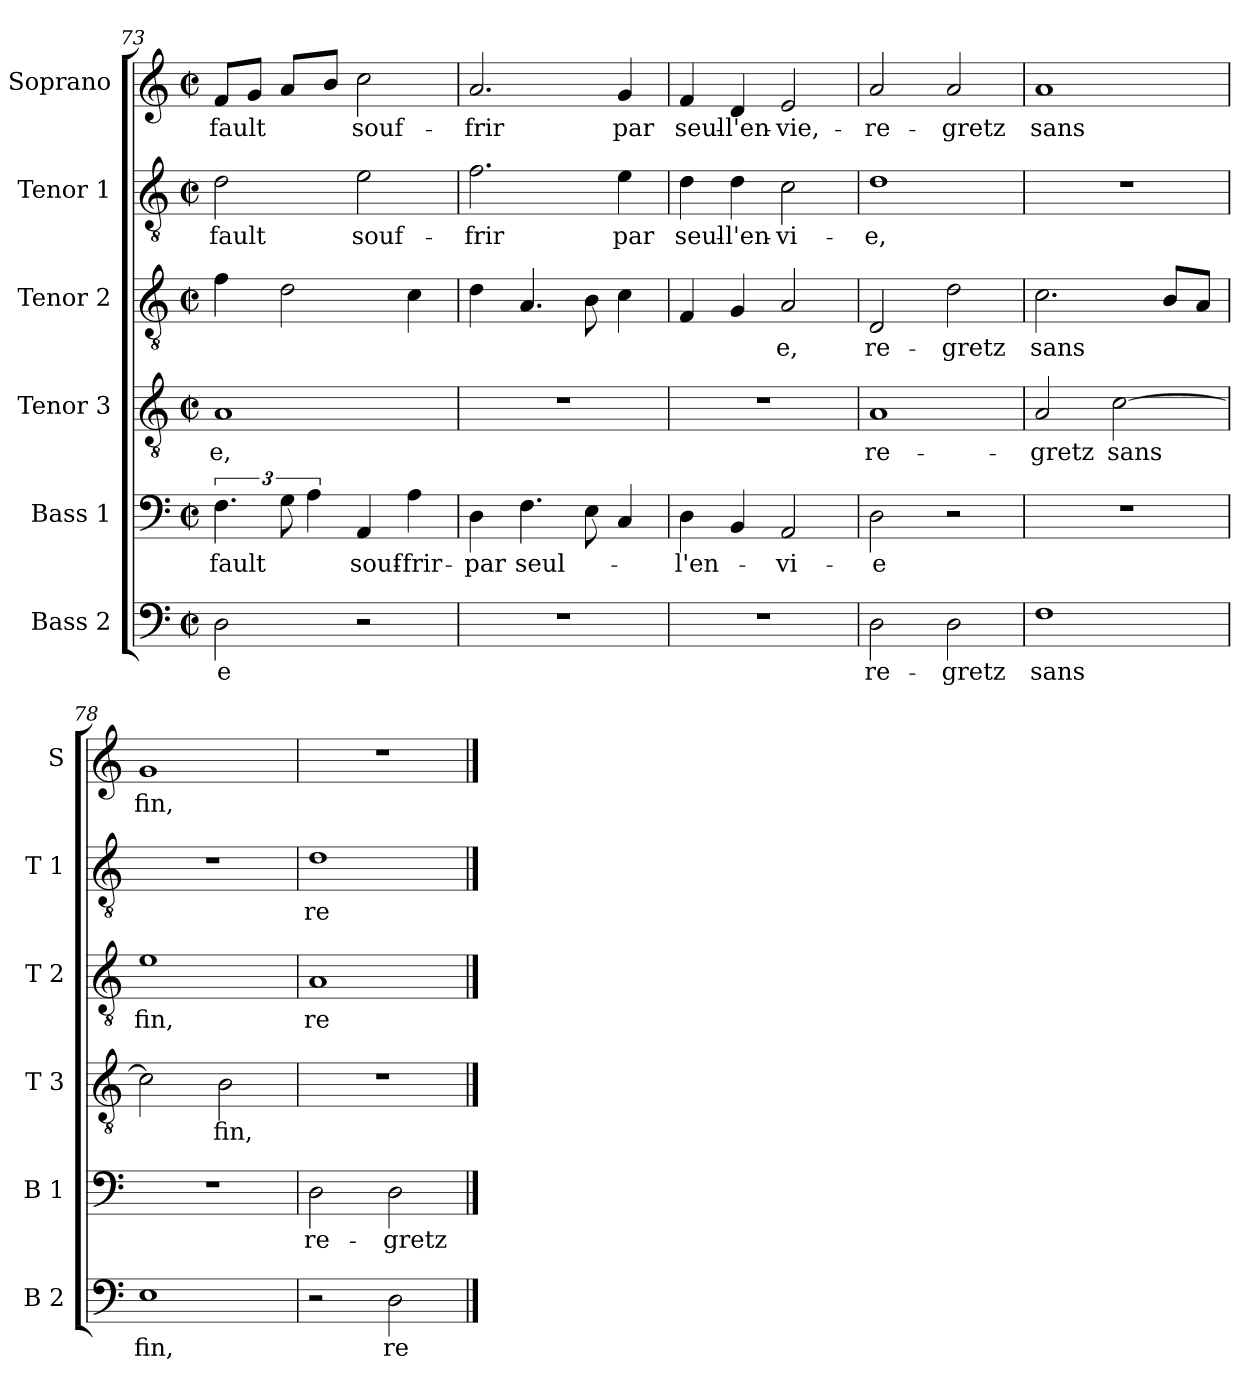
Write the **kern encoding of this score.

**kern	**text	**kern	**text	**kern	**text	**kern	**text	**kern	**text	**kern	**text
*part6	*part6	*part5	*part5	*part4	*part4	*part3	*part3	*part2	*part2	*part1	*part1
*staff6	*staff6	*staff5	*staff5	*staff4	*staff4	*staff3	*staff3	*staff2	*staff2	*staff1	*staff1
*I"Bass 2	*	*I"Bass 1	*	*I"Tenor 3	*	*I"Tenor 2	*	*I"Tenor 1	*	*I"Soprano	*
*I'B 2	*	*I'B 1	*	*I'T 3	*	*I'T 2	*	*I'T 1	*	*I'S	*
!!LO:LB:g=z
*clefF4	*	*clefF4	*	*clefGv2	*	*clefGv2	*	*clefGv2	*	*clefG2	*
*k[]	*	*k[]	*	*k[]	*	*k[]	*	*k[]	*	*k[]	*
*M2/2	*	*M2/2	*	*M2/2	*	*M2/2	*	*M2/2	*	*M2/2	*
*met(c|)	*	*met(c|)	*	*met(c|)	*	*met(c|)	*	*met(c|)	*	*met(c|)	*
=73	=73	=73	=73	=73	=73	=73	=73	=73	=73	=73	=73
!	!LO:LY:b	!	!LO:LY:b	!	!LO:LY:b	!	!	!	!LO:LY:b	!	!LO:LY:b
2D\	-e	6.F\	fault	1A	-e,	4f\	.	2d\	fault	8f/L	fault
.	.	.	.	.	.	.	.	.	.	8g/J	.
.	.	12G\	.	.	.	2d\	.	.	.	8a/L	.
.	.	6A\	.	.	.	.	.	.	.	.	.
.	.	.	.	.	.	.	.	.	.	8b/J	.
!	!	!	!LO:LY:b	!	!	!	!	!	!LO:LY:b	!	!LO:LY:b
2r	.	4AA/	souf-	.	.	.	.	2e\	souf-	2cc\	souf-
!	!	!	!LO:LY:b	!	!	!	!	!	!	!	!
.	.	4A\	-frir-	.	.	4c\	.	.	.	.	.
!!LO:PB:g=z
=74	=74	=74	=74	=74	=74	=74	=74	=74	=74	=74	=74
!	!	!	!LO:LY:b	!	!	!	!	!	!LO:LY:b	!	!LO:LY:b
1r	.	4D\	-par	1r	.	4d\	.	2.f\	-frir	2.a/	-frir
!	!	!	!LO:LY:b	!	!	!	!	!	!	!	!
.	.	4.F\	seul-	.	.	4.A/	.	.	.	.	.
.	.	8E\	.	.	.	8B\	.	.	.	.	.
!	!	!	!	!	!	!	!	!	!LO:LY:b	!	!LO:LY:b
.	.	4C/	.	.	.	4c\	.	4e\	par	4g/	par
=75	=75	=75	=75	=75	=75	=75	=75	=75	=75	=75	=75
!	!	!	!LO:LY:b	!	!	!	!	!	!LO:LY:b	!	!LO:LY:b
1r	.	4D\	-l'en-	1r	.	4F/	.	4d\	seul-	4f/	seul-
!	!	!	!	!	!	!	!	!	!LO:LY:b	!	!LO:LY:b
.	.	4BB/	.	.	.	4G/	.	4d\	-l'en-	4d/	-l'en-
!	!	!	!LO:LY:b	!	!	!	!LO:LY:b	!	!LO:LY:b	!	!LO:LY:b
.	.	2AA/	-vi-	.	.	2A/	-e,	2c\	-vi-	2e/	-vie,-
=76	=76	=76	=76	=76	=76	=76	=76	=76	=76	=76	=76
!	!LO:LY:b	!	!LO:LY:b	!	!LO:LY:b	!	!LO:LY:b	!	!LO:LY:b	!	!LO:LY:b
2D\	re-	2D\	-e	1A	re-	2D/	re-	1d	-e,	2a/	-re-
!	!LO:LY:b	!	!	!	!	!	!LO:LY:b	!	!	!	!LO:LY:b
2D\	-gretz	2r	.	.	.	2d\	-gretz	.	.	2a/	-gretz
=77	=77	=77	=77	=77	=77	=77	=77	=77	=77	=77	=77
!	!LO:LY:b	!	!	!	!LO:LY:b	!	!LO:LY:b	!	!	!	!LO:LY:b
1F	sans	1r	.	2A/	-gretz	2.c\	sans	1r	.	1a	sans
!	!	!	!	!	!LO:LY:b	!	!	!	!	!	!
.	.	.	.	[2c\	sans	.	.	.	.	.	.
.	.	.	.	.	.	8B/L	.	.	.	.	.
.	.	.	.	.	.	8A/J	.	.	.	.	.
=78	=78	=78	=78	=78	=78	=78	=78	=78	=78	=78	=78
!	!LO:LY:b	!	!	!	!	!	!LO:LY:b	!	!	!	!LO:LY:b
1E	fin,	1r	.	2c\]	.	1e	fin,	1r	.	1g	fin,
!	!	!	!	!	!LO:LY:b	!	!	!	!	!	!
.	.	.	.	2B\	fin,	.	.	.	.	.	.
=79	=79	=79	=79	=79	=79	=79	=79	=79	=79	=79	=79
!	!	!	!LO:LY:b	!	!	!	!LO:LY:b	!	!LO:LY:b	!	!
2r	.	2D\	re-	1r	.	1A	re-	1d	re-	1r	.
!	!LO:LY:b	!	!LO:LY:b	!	!	!	!	!	!	!	!
2D\	re-	2D\	-gretz	.	.	.	.	.	.	.	.
==	==	==	==	==	==	==	==	==	==	==	==
*-	*-	*-	*-	*-	*-	*-	*-	*-	*-	*-	*-
